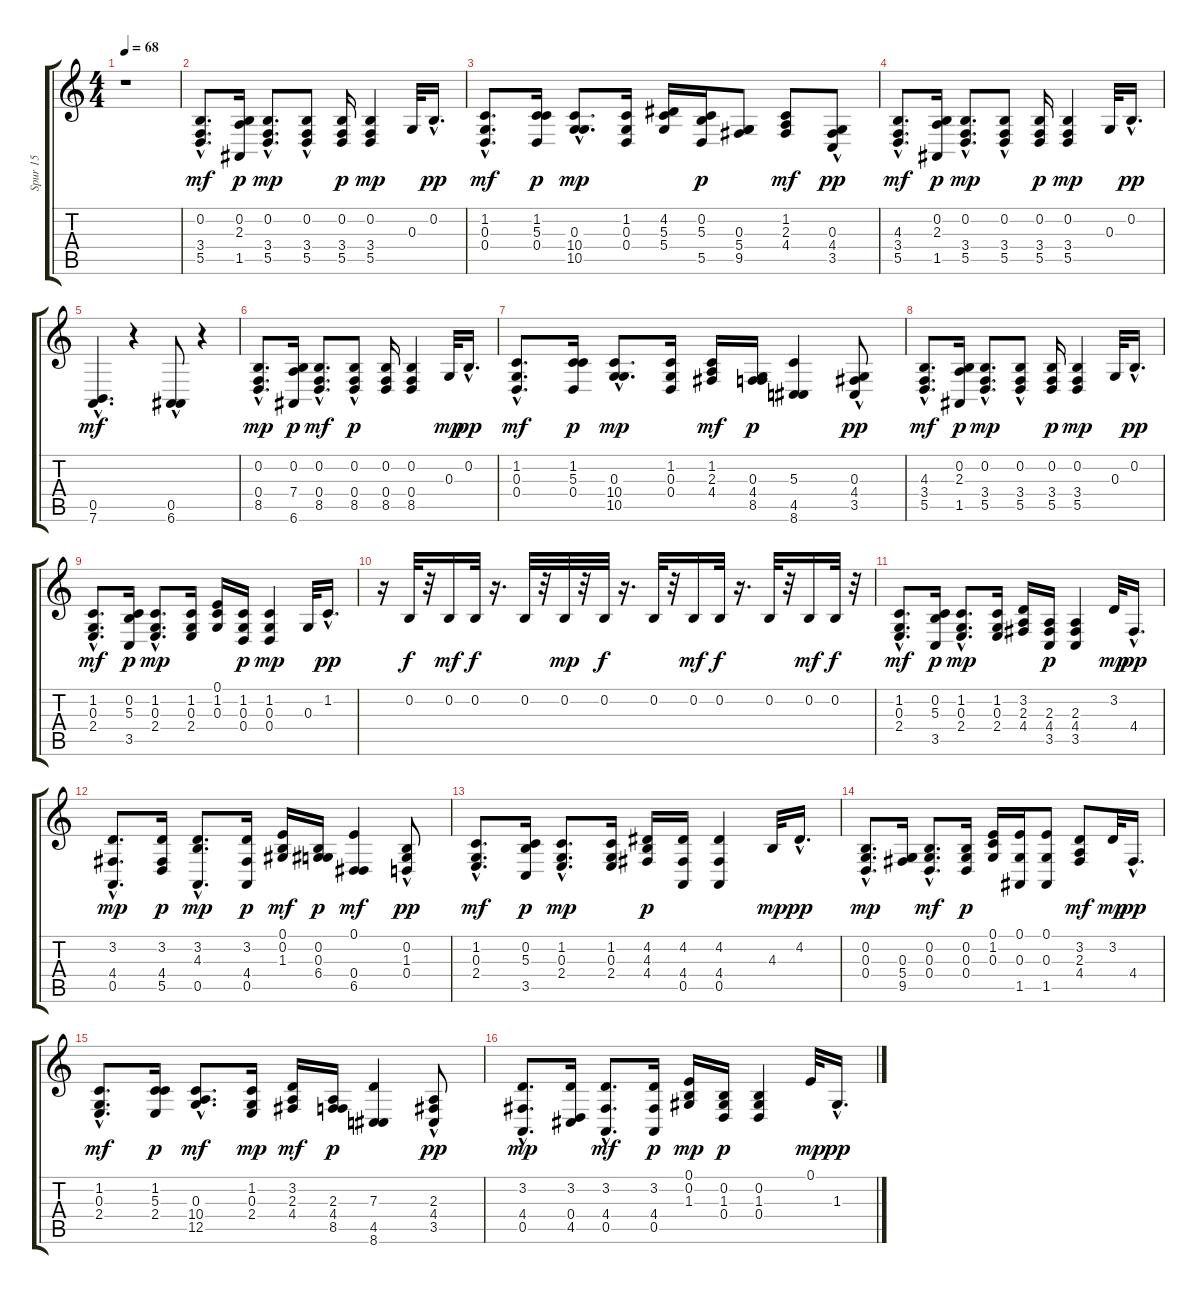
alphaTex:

\track ("Spur 15" "Spur 15") {instrument acousticgrandpiano}
\staff {score tabs}
\tuning (E4 B3 G3 D3 A2 E2) {hide}
\ts (4 4)
\tempo 68
\clef g2
\ks c
r.1{dy mf instrument acousticgrandpiano} |
(0.2{hac} 3.4{hac} 5.5{hac}).8{d instrument acousticguitarsteel} (0.2 2.3 1.5).16{dy p} (0.2{hac} 3.4{hac} 5.5{hac}).8{d dy mp} (0.2{hac} 3.4{hac} 5.5).8 (0.2 3.4 5.5).16{dy p} (0.2 3.4 5.5).4{dy mp} 0.3.32 0.2{hac}.16{d dy pp} |
(1.2{hac} 0.3{hac} 0.4{hac}).8{d dy mf} (1.2 5.3 0.4).16{dy p} (0.3{hac} 10.4{hac} 10.5{hac}).8{d dy mp} (1.2 0.3 0.4).16 (4.2 5.3 5.4).16 (0.2 5.3 5.5).16{dy p} (0.3 5.4 9.5).8 (1.2 2.3 4.4).8{dy mf} (0.3 4.4 3.5{hac}).8{dy pp} |
(4.3{hac} 3.4{hac} 5.5{hac}).8{d dy mf} (0.2 2.3 1.5).16{dy p} (0.2{hac} 3.4{hac} 5.5{hac}).8{d dy mp} (0.2{hac} 3.4{hac} 5.5).8 (0.2 3.4 5.5).16{dy p} (0.2 3.4 5.5).4{dy mp} 0.3.32 0.2{hac}.16{d dy pp} |
(0.5{hac} 7.6{hac}).4{d dy mf instrument acousticguitarsteel} r.4 (0.5{hac} 6.6).8 r.4 |
(0.2{hac} 0.4{hac} 8.5{hac}).8{d dy mp instrument acousticguitarsteel} (0.2 7.4 6.6).16{dy p} (0.2{hac} 0.4{hac} 8.5{hac}).8{d dy mf} (0.2{hac} 0.4 8.5{hac}).8{dy p} (0.2 0.4 8.5).16 (0.2 0.4 8.5).4 0.3.32{dy mp} 0.2{hac}.16{d dy pp} |
(1.2{hac} 0.3{hac} 0.4{hac}).8{d dy mf} (1.2 5.3 0.4).16{dy p} (0.3{hac} 10.4{hac} 10.5{hac}).8{d dy mp} (1.2 0.3 0.4).16 (1.2 2.3 4.4).16{dy mf} (0.3 4.4 8.5).16{dy p} (5.3 4.5 8.6).4 (0.3 4.4 3.5{hac}).8{dy pp} |
(4.3{hac} 3.4{hac} 5.5{hac}).8{d dy mf} (0.2 2.3 1.5).16{dy p} (0.2{hac} 3.4{hac} 5.5{hac}).8{d dy mp} (0.2{hac} 3.4{hac} 5.5).8 (0.2 3.4 5.5).16{dy p} (0.2 3.4 5.5).4{dy mp} 0.3.32 0.2{hac}.16{d dy pp} |
(1.2{hac} 0.3{hac} 2.4{hac}).8{d dy mf} (0.2 5.3 3.5).16{dy p} (1.2{hac} 0.3{hac} 2.4{hac}).8{d dy mp} (1.2 0.3 2.4).16 (0.1 1.2 0.3).16 (1.2 0.3 0.4).16{dy p} (1.2 0.3 0.4).4{dy mp} 0.3.32 1.2{hac}.16{d dy pp} |
r.16 0.2.32{dy f instrument acousticguitarsteel} r.32 0.2.16{dy mf} 0.2.32{dy f} r.16{d} 0.2.32 r.32 0.2.32{dy mp} r.32 0.2.32{dy f} r.16{d} 0.2.32 r.32 0.2.16{dy mf} 0.2.32{dy f} r.16{d} 0.2.32 r.32 0.2.16{dy mf} 0.2.32{dy f} r.32 |
(1.2{hac} 0.3{hac} 2.4{hac}).8{d dy mf instrument acousticguitarsteel} (0.2 5.3 3.5).16{dy p} (1.2{hac} 0.3{hac} 2.4{hac}).8{d dy mp} (1.2 0.3 2.4).16 (3.2 2.3 4.4).16 (2.3 4.4 3.5).16{dy p} (2.3 4.4 3.5).4 3.2.32{dy mp} 4.4{hac}.16{d dy pp} |
(3.2{hac} 4.4{hac} 0.5{hac}).8{d dy mp} (3.2 4.4 5.5).16{dy p} (3.2{hac} 4.3{hac} 0.5{hac}).8{d dy mp} (3.2 4.4 0.5).16{dy p} (0.1 0.2 1.3).16{dy mf} (0.2 0.3 6.4).16{dy p} (0.1 0.4 6.5).4{dy mf} (0.2 1.3 0.4{hac}).8{dy pp} |
(1.2{hac} 0.3{hac} 2.4{hac}).8{d dy mf} (0.2 5.3 3.5).16{dy p} (1.2{hac} 0.3{hac} 2.4{hac}).8{d dy mp} (1.2 0.3 2.4).16 (4.2 4.3 4.4).16{dy p} (4.2 4.4 0.5).16 (4.2 4.4 0.5).4 4.3.32{dy mp} 4.2{hac}.16{d dy pp} |
(0.2{hac} 0.3{hac} 0.4{hac}).8{d dy mp} (0.3 5.4 9.5).16 (0.2{hac} 0.3{hac} 0.4{hac}).8{d dy mf} (0.2 0.3 0.4).16{dy p} (0.1 1.2 0.3).16 (0.1 0.3 1.5).16 (0.1 0.3 1.5).8 (3.2 2.3 4.4).8{dy mf} 3.2.32{dy mp} 4.4{hac}.16{d dy pp} |
(1.2{hac} 0.3{hac} 2.4{hac}).8{d dy mf} (1.2 5.3 2.4).16{dy p} (0.3{hac} 10.4{hac} 12.5{hac}).8{d dy mf} (1.2 0.3 2.4).16{dy mp} (3.2 2.3 4.4).16{dy mf} (2.3 4.4 8.5).16{dy p} (7.3 4.5 8.6).4 (2.3 4.4 3.5{hac}).8{dy pp} |
(3.2{hac} 4.4{hac} 0.5{hac}).8{d dy mp} (3.2 0.4 4.5).16 (3.2{hac} 4.4{hac} 0.5{hac}).8{d dy mf} (3.2 4.4 0.5).16{dy p} (0.1 0.2 1.3).16{dy mp} (0.2 1.3 0.4).16{dy p} (0.2 1.3 0.4).4 0.1.32{dy mp} 1.3{hac}.16{d dy pp}
